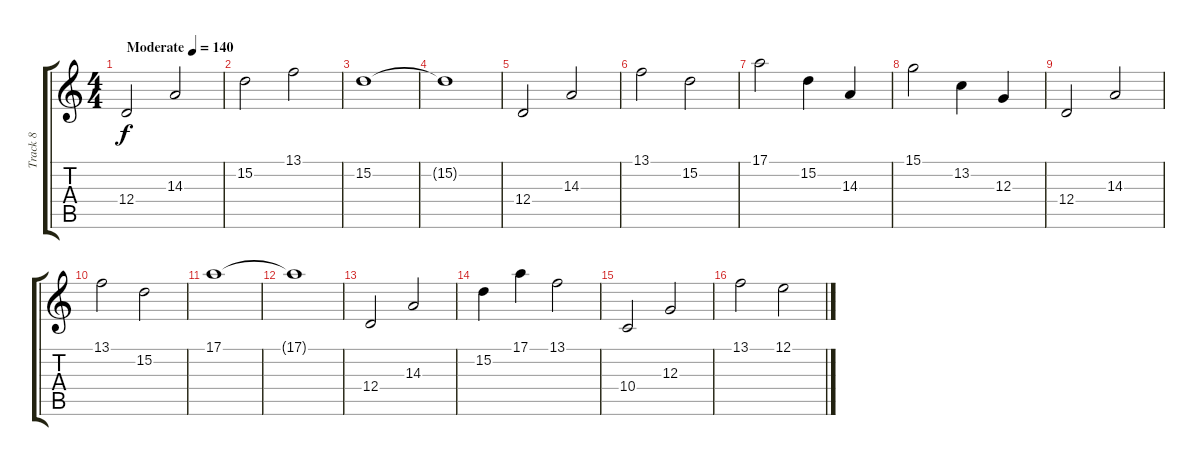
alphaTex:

\track ("Track 8" "Track 8") {instrument stringensemble2}
\staff {score tabs}
\tuning (E4 B3 G3 D3 A2 D2) {hide}
\ts (4 4)
\tempo (140 "Moderate")
\clef g2
\ks c
12.4.2{dy f instrument stringensemble2} 14.3.2 |
15.2.2 13.1.2 |
15.2.1 |
15.2{t}.1 |
12.4.2 14.3.2 |
13.1.2 15.2.2 |
17.1.2 15.2.4 14.3.4 |
15.1.2 13.2.4 12.3.4 |
12.4.2 14.3.2 |
13.1.2 15.2.2 |
17.1.1 |
17.1{t}.1 |
12.4.2 14.3.2 |
15.2.4 17.1.4 13.1.2 |
10.4.2 12.3.2 |
13.1.2 12.1.2
